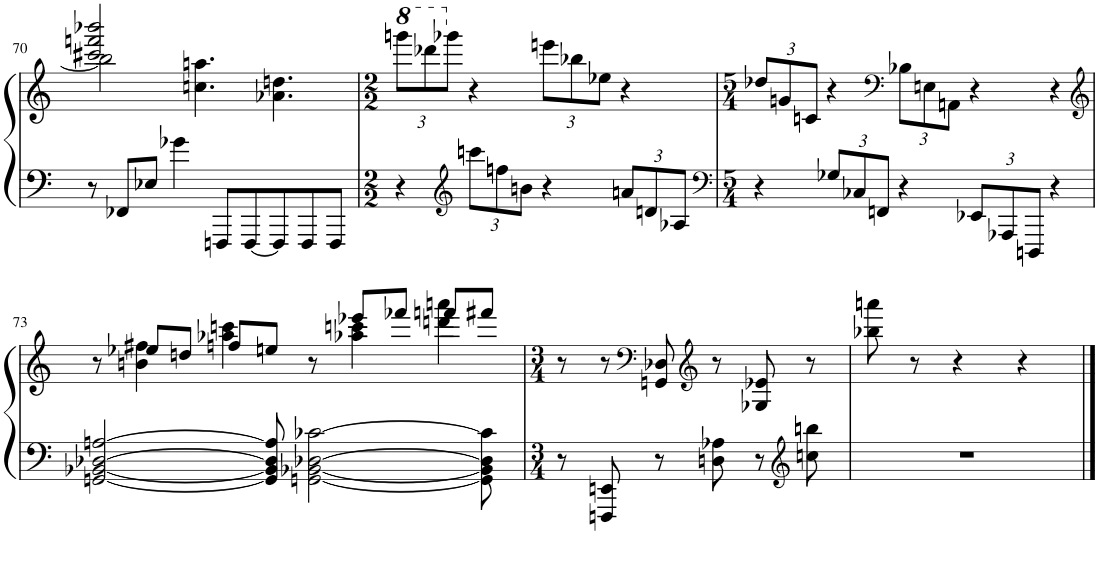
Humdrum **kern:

**kern	**kern
*part1	*part1
*staff2	*staff1
*I"Piano	*
*I'Pno.	*
!!LO:PB:g=z
*clefF4	*clefG2
*k[]	*k[]
*M5/4	*M5/4
=70	=70
*	*^
8r	2ccc#X/ 2fffn/ 2bbb-X/	2bb\]
8FF-X/L	.	.
8E-X/J	.	.
4g-X\	.	.
.	4.ccn\ 4.aan\	2.ryy
8FFFn/L	.	.
[8FFF/	.	.
8FFF/]	4.a-X\ 4.ddn\	.
8FFF/	.	.
8FFF/J	.	.
*	*v	*v
=71	=71
*M2/2	*M2/2
*	*8va
*	*Xbrackettup
4r	12ggggn\L
.	12dddd-X\
*	*X8va
.	12ggg-X\J
*clefG2	*
*Xbrackettup	*
12cccn\L	4r
12ffn\	.
12bn\J	.
4r	12eeen\L
.	12bb-X\
.	12ee-X\J
12an/L	4r
12dn/	.
12A-X/J	.
=72	=72
*clefF4	*
*M5/4	*M5/4
4r	12dd-X/L
.	12gn/
.	12cn/J
12G-X/L	4r
12C-X/	.
12FFn/J	.
*	*clefF4
4r	12B-X\L
.	12En\
.	12AAn\J
12EE-X/L	4r
12AAA-X/	.
12DDDn/J	.
4r	4r
!!LO:LB:g=z
=73	=73
*	*clefG2
*	*^
[2GGn/ [2BB-X/ [2D-X/ [2An/	8r	8ryy
.	8ee-X/L	4bn\ 4ff#X\
.	8ddn/J	.
.	8ffn/L	4aa-X\ 4cccn\
8GG/] 8BB-/] 8D-/] 8A/]	8een/J	.
[2GGn\ [2BB-X\ [2D-X\ [2c-X\	8r	8ryy
.	8eee-X/L	4aa-X\ 4cccn\
.	8fff-X/J	.
.	8fffn/L	4dddn\ 4aaan\
8GG\] 8BB-\] 8D-\] 8c-\]	8fff#X/J	.
*	*v	*v
=74	=74
*M3/4	*M3/4
8r	8r
8FFFn/ 8EEn/	8r
*	*clefF4
8r	8GGn/ 8D-X/
*	*clefG2
8Dn\ 8A-X\	8r
8r	8G-X/ 8e-X/
*clefG2	*
8ccn\ 8bbn\	8r
=75	=75
2.r	8bb-X\ 8aaan\
.	8r
.	4r
.	4r
==	==
*-	*-
